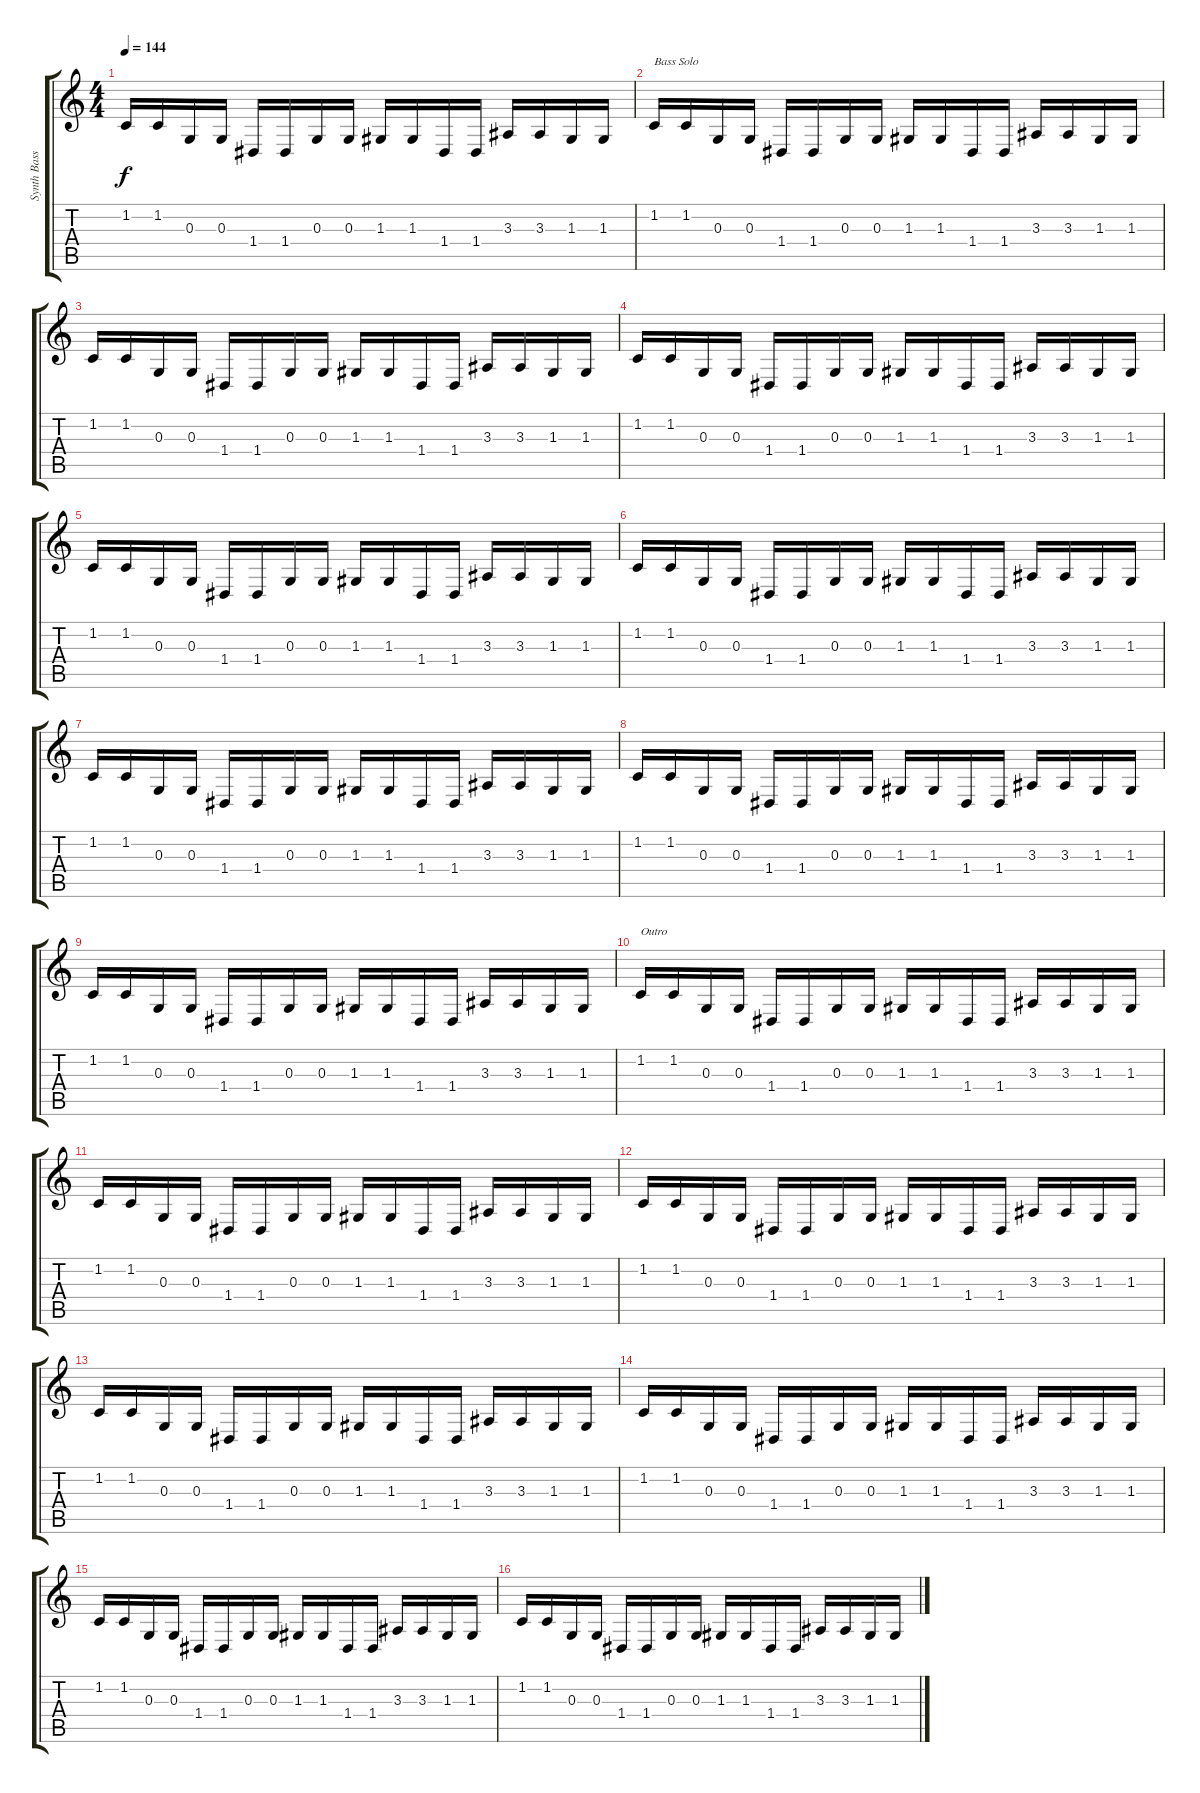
\track ("Synth Bass" "Synth Bass") {instrument synthbrass1}
\staff {score tabs}
\tuning (E4 B3 G3 D3 A2 E2) {hide}
\ts (4 4)
\tempo 144
\clef g2
\ks c
1.2.16{dy f} 1.2.16 0.3.16 0.3.16 1.4.16 1.4.16 0.3.16 0.3.16 1.3.16 1.3.16 1.4.16 1.4.16 3.3.16 3.3.16 1.3.16 1.3.16 |
1.2.16{txt "Bass Solo"} 1.2.16 0.3.16 0.3.16 1.4.16 1.4.16 0.3.16 0.3.16 1.3.16 1.3.16 1.4.16 1.4.16 3.3.16 3.3.16 1.3.16 1.3.16 |
1.2.16 1.2.16 0.3.16 0.3.16 1.4.16 1.4.16 0.3.16 0.3.16 1.3.16 1.3.16 1.4.16 1.4.16 3.3.16 3.3.16 1.3.16 1.3.16 |
1.2.16 1.2.16 0.3.16 0.3.16 1.4.16 1.4.16 0.3.16 0.3.16 1.3.16 1.3.16 1.4.16 1.4.16 3.3.16 3.3.16 1.3.16 1.3.16 |
1.2.16 1.2.16 0.3.16 0.3.16 1.4.16 1.4.16 0.3.16 0.3.16 1.3.16 1.3.16 1.4.16 1.4.16 3.3.16 3.3.16 1.3.16 1.3.16 |
1.2.16 1.2.16 0.3.16 0.3.16 1.4.16 1.4.16 0.3.16 0.3.16 1.3.16 1.3.16 1.4.16 1.4.16 3.3.16 3.3.16 1.3.16 1.3.16 |
1.2.16 1.2.16 0.3.16 0.3.16 1.4.16 1.4.16 0.3.16 0.3.16 1.3.16 1.3.16 1.4.16 1.4.16 3.3.16 3.3.16 1.3.16 1.3.16 |
1.2.16 1.2.16 0.3.16 0.3.16 1.4.16 1.4.16 0.3.16 0.3.16 1.3.16 1.3.16 1.4.16 1.4.16 3.3.16 3.3.16 1.3.16 1.3.16 |
1.2.16 1.2.16 0.3.16 0.3.16 1.4.16 1.4.16 0.3.16 0.3.16 1.3.16 1.3.16 1.4.16 1.4.16 3.3.16 3.3.16 1.3.16 1.3.16 |
1.2.16{txt "Outro"} 1.2.16 0.3.16 0.3.16 1.4.16 1.4.16 0.3.16 0.3.16 1.3.16 1.3.16 1.4.16 1.4.16 3.3.16 3.3.16 1.3.16 1.3.16 |
1.2.16 1.2.16 0.3.16 0.3.16 1.4.16 1.4.16 0.3.16 0.3.16 1.3.16 1.3.16 1.4.16 1.4.16 3.3.16 3.3.16 1.3.16 1.3.16 |
1.2.16 1.2.16 0.3.16 0.3.16 1.4.16 1.4.16 0.3.16 0.3.16 1.3.16 1.3.16 1.4.16 1.4.16 3.3.16 3.3.16 1.3.16 1.3.16 |
1.2.16 1.2.16 0.3.16 0.3.16 1.4.16 1.4.16 0.3.16 0.3.16 1.3.16 1.3.16 1.4.16 1.4.16 3.3.16 3.3.16 1.3.16 1.3.16 |
1.2.16 1.2.16 0.3.16 0.3.16 1.4.16 1.4.16 0.3.16 0.3.16 1.3.16 1.3.16 1.4.16 1.4.16 3.3.16 3.3.16 1.3.16 1.3.16 |
1.2.16 1.2.16 0.3.16 0.3.16 1.4.16 1.4.16 0.3.16 0.3.16 1.3.16 1.3.16 1.4.16 1.4.16 3.3.16 3.3.16 1.3.16 1.3.16 |
1.2.16 1.2.16 0.3.16 0.3.16 1.4.16 1.4.16 0.3.16 0.3.16 1.3.16 1.3.16 1.4.16 1.4.16 3.3.16 3.3.16 1.3.16 1.3.16
